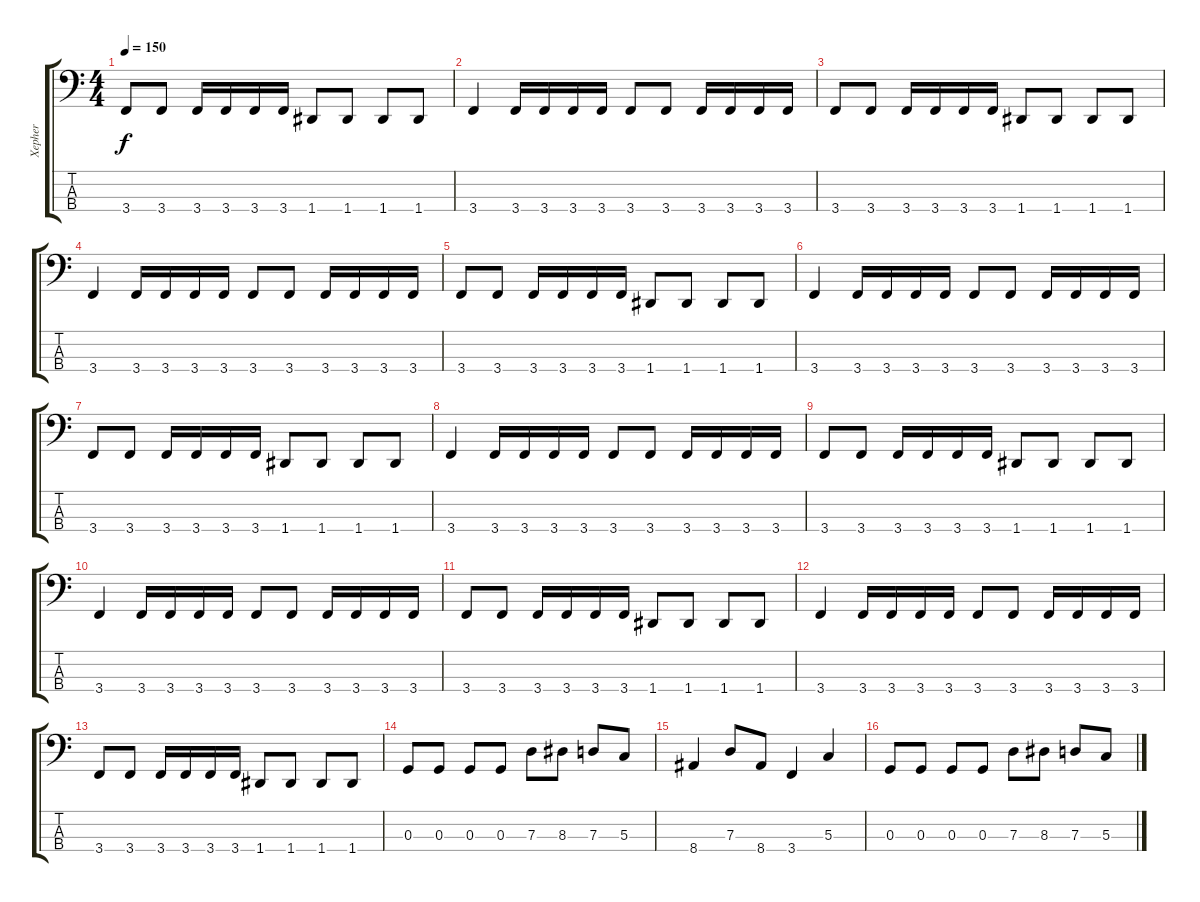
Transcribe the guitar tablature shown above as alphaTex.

\track ("Xepher" "Xepher") {instrument electricbassfinger}
\staff {score tabs}
\tuning (F2 C2 G1 D1) {hide}
\ts (4 4)
\tempo 150
\clef f4
\ks c
3.4.8{dy f} 3.4.8 3.4.16 3.4.16 3.4.16 3.4.16 1.4.8 1.4.8 1.4.8 1.4.8 |
3.4.4 3.4.16 3.4.16 3.4.16 3.4.16 3.4.8 3.4.8 3.4.16 3.4.16 3.4.16 3.4.16 |
3.4.8 3.4.8 3.4.16 3.4.16 3.4.16 3.4.16 1.4.8 1.4.8 1.4.8 1.4.8 |
3.4.4 3.4.16 3.4.16 3.4.16 3.4.16 3.4.8 3.4.8 3.4.16 3.4.16 3.4.16 3.4.16 |
3.4.8 3.4.8 3.4.16 3.4.16 3.4.16 3.4.16 1.4.8 1.4.8 1.4.8 1.4.8 |
3.4.4 3.4.16 3.4.16 3.4.16 3.4.16 3.4.8 3.4.8 3.4.16 3.4.16 3.4.16 3.4.16 |
3.4.8 3.4.8 3.4.16 3.4.16 3.4.16 3.4.16 1.4.8 1.4.8 1.4.8 1.4.8 |
3.4.4 3.4.16 3.4.16 3.4.16 3.4.16 3.4.8 3.4.8 3.4.16 3.4.16 3.4.16 3.4.16 |
3.4.8 3.4.8 3.4.16 3.4.16 3.4.16 3.4.16 1.4.8 1.4.8 1.4.8 1.4.8 |
3.4.4 3.4.16 3.4.16 3.4.16 3.4.16 3.4.8 3.4.8 3.4.16 3.4.16 3.4.16 3.4.16 |
3.4.8 3.4.8 3.4.16 3.4.16 3.4.16 3.4.16 1.4.8 1.4.8 1.4.8 1.4.8 |
3.4.4 3.4.16 3.4.16 3.4.16 3.4.16 3.4.8 3.4.8 3.4.16 3.4.16 3.4.16 3.4.16 |
3.4.8 3.4.8 3.4.16 3.4.16 3.4.16 3.4.16 1.4.8 1.4.8 1.4.8 1.4.8 |
0.3.8 0.3.8 0.3.8 0.3.8 7.3.8 8.3.8 7.3.8 5.3.8 |
8.4.4 7.3.8 8.4.8 3.4.4 5.3.4 |
0.3.8 0.3.8 0.3.8 0.3.8 7.3.8 8.3.8 7.3.8 5.3.8
